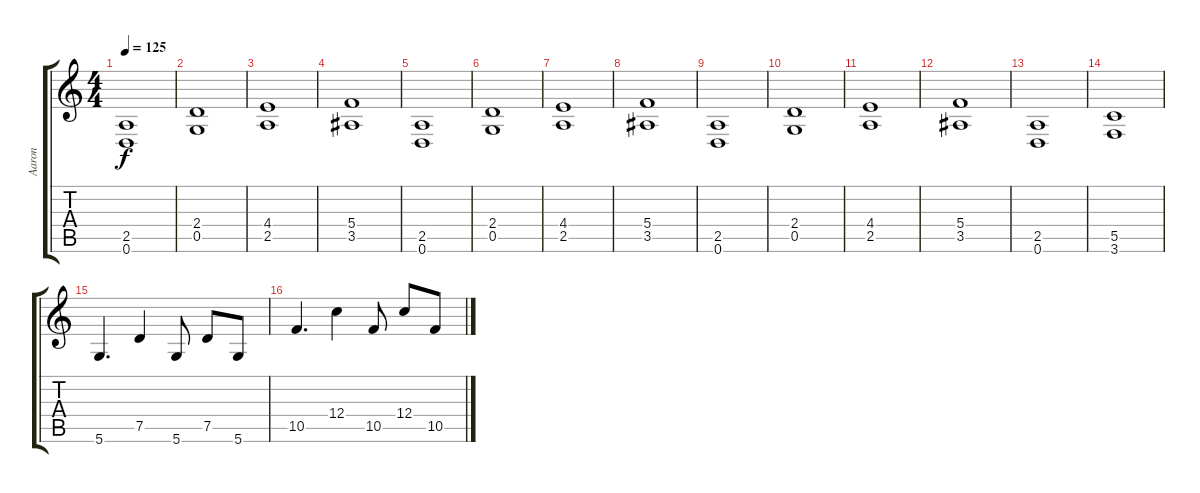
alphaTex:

\track ("Aaron" "Aaron") {instrument distortionguitar}
\staff {score tabs}
\tuning (D4 A3 F3 C3 G2 D2) {hide}
\ts (4 4)
\tempo 125
\clef g2
\ks c
(2.5 0.6).1{dy f} |
(2.4 0.5).1 |
(4.4 2.5).1 |
(5.4 3.5).1 |
(2.5 0.6).1 |
(2.4 0.5).1 |
(4.4 2.5).1 |
(5.4 3.5).1 |
(2.5 0.6).1 |
(2.4 0.5).1 |
(4.4 2.5).1 |
(5.4 3.5).1 |
(2.5 0.6).1 |
(5.5 3.6).1 |
5.6.4{d} 7.5.4 5.6.8 7.5.8 5.6.8 |
10.5.4{d} 12.4.4 10.5.8 12.4.8 10.5.8
